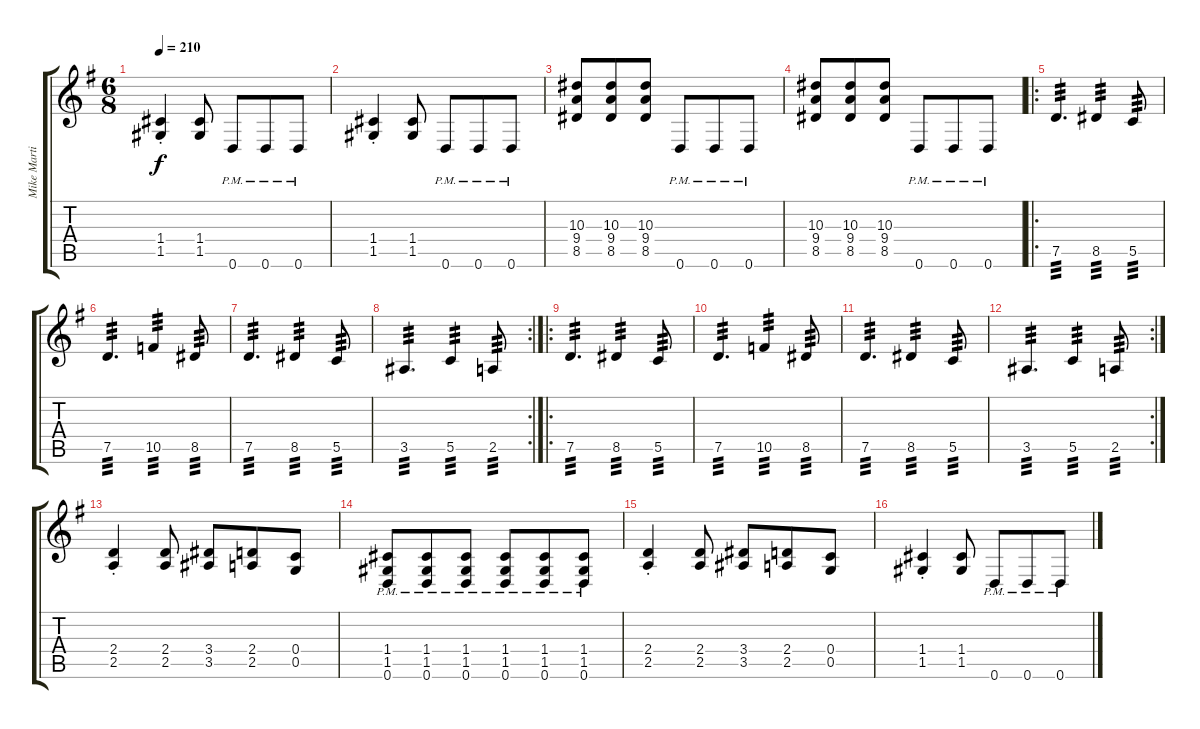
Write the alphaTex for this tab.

\track ("Mike Martin" "Mike Marti") {instrument distortionguitar}
\staff {score tabs}
\tuning (D4 A3 F3 C3 G2 D2) {hide}
\ts (6 8)
\tempo 210
\clef g2
\ks g
(1.4{st} 1.5{st}).4{dy f instrument distortionguitar} (1.4 1.5).8 0.6{pm}.8 0.6{pm}.8 0.6{pm}.8 |
(1.4{st} 1.5{st}).4 (1.4 1.5).8 0.6{pm}.8 0.6{pm}.8 0.6{pm}.8 |
(10.3 9.4 8.5).8 (10.3 9.4 8.5).8 (10.3 9.4 8.5).8 0.6{pm}.8 0.6{pm}.8 0.6{pm}.8 |
(10.3 9.4 8.5).8 (10.3 9.4 8.5).8 (10.3 9.4 8.5).8 0.6{pm}.8 0.6{pm}.8 0.6{pm}.8 |
\ro
7.5.4{d tp 3} 8.5.4{tp 3} 5.5.8{tp 3} |
7.5.4{d tp 3} 10.5.4{tp 3} 8.5.8{tp 3} |
7.5.4{d tp 3} 8.5.4{tp 3} 5.5.8{tp 3} |
\rc 2
3.5.4{d tp 3} 5.5.4{tp 3} 2.5.8{tp 3} |
\ro
7.5.4{d tp 3} 8.5.4{tp 3} 5.5.8{tp 3} |
7.5.4{d tp 3} 10.5.4{tp 3} 8.5.8{tp 3} |
7.5.4{d tp 3} 8.5.4{tp 3} 5.5.8{tp 3} |
\rc 2
3.5.4{d tp 3} 5.5.4{tp 3} 2.5.8{tp 3} |
(2.4{st} 2.5{st}).4 (2.4 2.5).8 (3.4 3.5).8 (2.4 2.5).8 (0.4 0.5).8 |
(1.4{pm} 1.5{pm} 0.6{pm}).8 (1.4{pm} 1.5{pm} 0.6{pm}).8 (1.4{pm} 1.5{pm} 0.6{pm}).8 (1.4{pm} 1.5{pm} 0.6{pm}).8 (1.4{pm} 1.5{pm} 0.6{pm}).8 (1.4{pm} 1.5{pm} 0.6{pm}).8 |
(2.4{st} 2.5{st}).4 (2.4 2.5).8 (3.4 3.5).8 (2.4 2.5).8 (0.4 0.5).8 |
(1.4{st} 1.5{st}).4 (1.4 1.5).8 0.6{pm}.8 0.6{pm}.8 0.6{pm}.8
